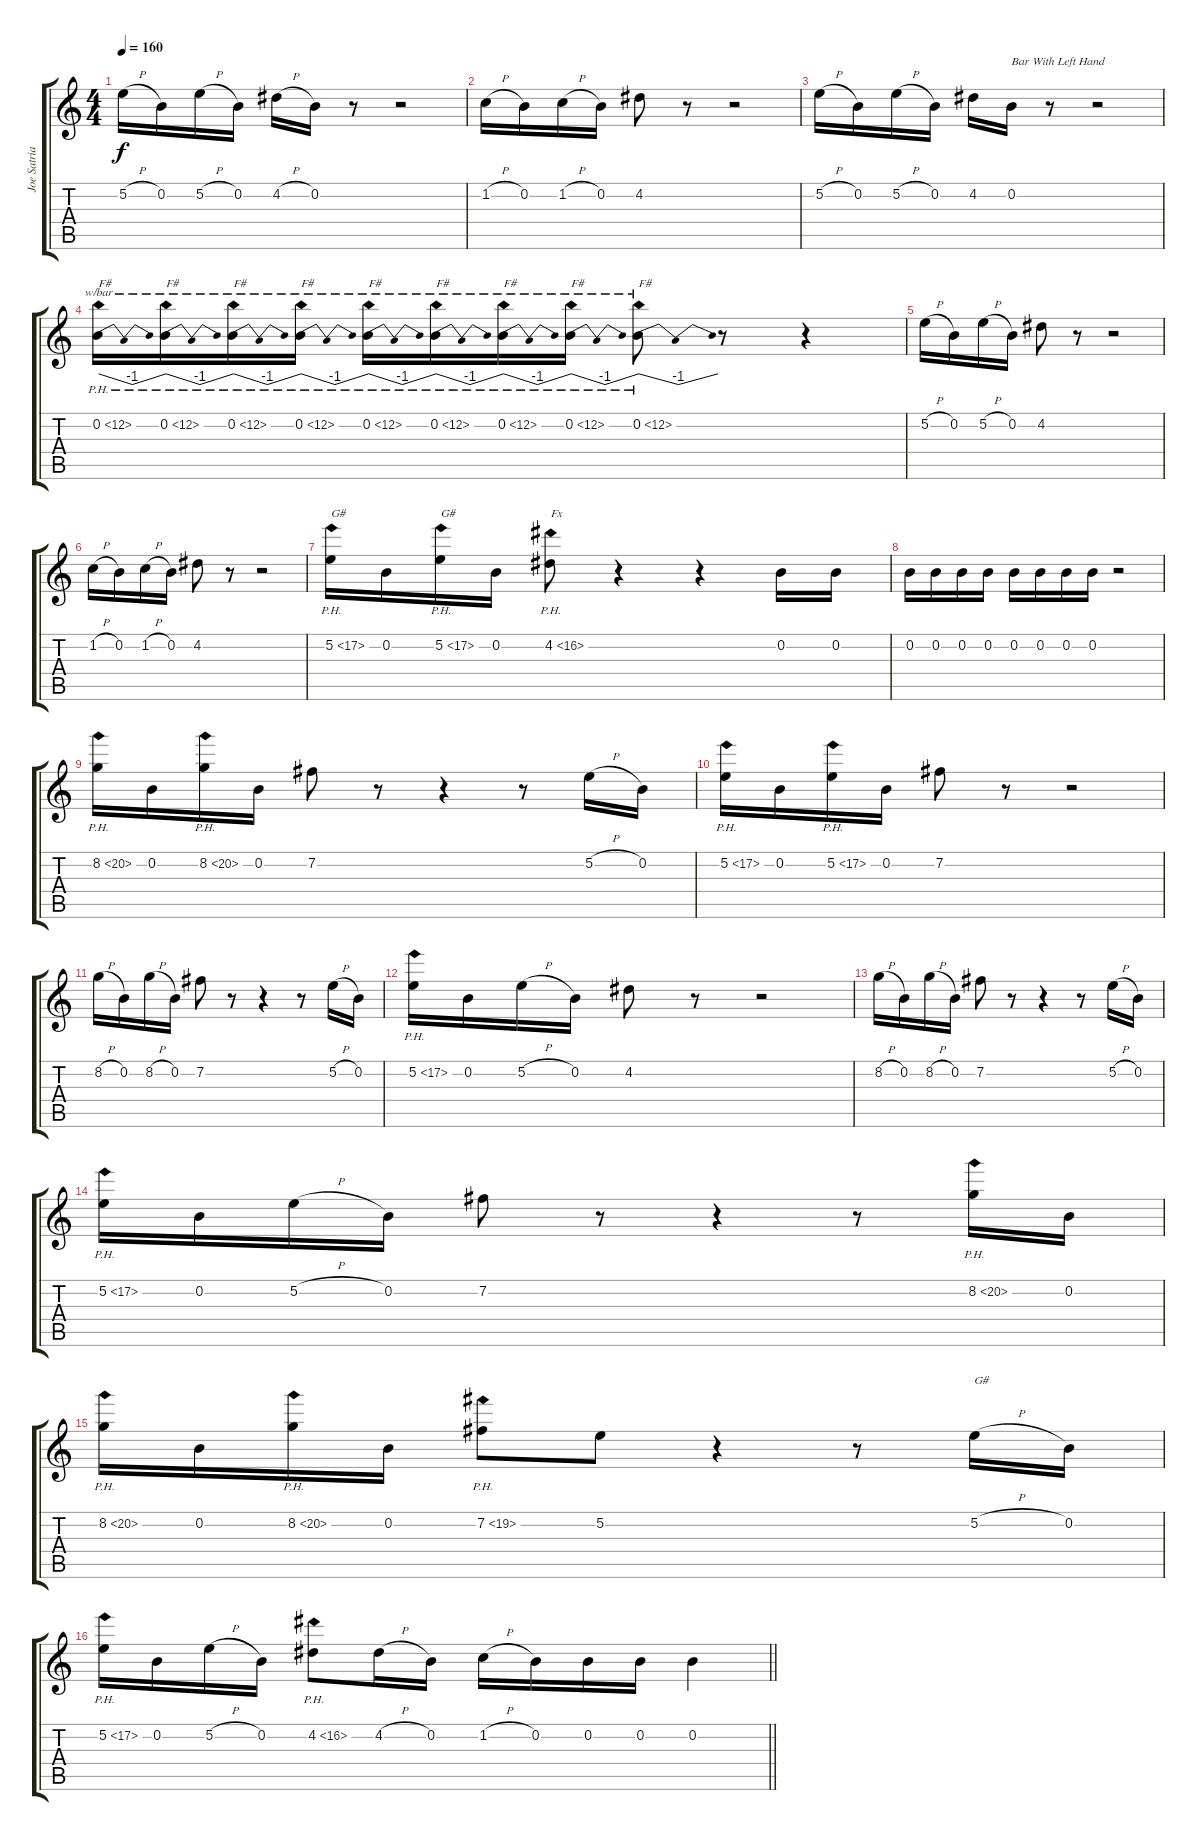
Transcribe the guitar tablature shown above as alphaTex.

\track ("Joe Satriani" "Joe Satria") {instrument distortionguitar}
\staff {score tabs}
\tuning (E4 B3 G3 D3 A2 E2) {hide}
\ts (4 4)
\tempo 160
\clef g2
\ks c
5.2{h}.16{dy f} 0.2.16 5.2{h}.16 0.2.16 4.2{h}.16 0.2.16 r.8 r.2 |
1.2{h}.16 0.2.16 1.2{h}.16 0.2.16 4.2.8 r.8 r.2 |
5.2{h}.16 0.2.16 5.2{h}.16 0.2.16 4.2.16 0.2.16{txt "Bar With Left Hand"} r.8 r.2 |
0.2{ph 12}.16{tbe (dip default 0 0 30 -4 60 0) txt "F#"} 0.2{ph 12}.16{tbe (dip default 0 0 30 -4 60 0) txt "F#"} 0.2{ph 12}.16{tbe (dip default 0 0 30 -4 60 0) txt "F#"} 0.2{ph 12}.16{tbe (dip default 0 0 30 -4 60 0) txt "F#"} 0.2{ph 12}.16{tbe (dip default 0 0 30 -4 60 0) txt "F#"} 0.2{ph 12}.16{tbe (dip default 0 0 30 -4 60 0) txt "F#"} 0.2{ph 12}.16{tbe (dip default 0 0 30 -4 60 0) txt "F#"} 0.2{ph 12}.16{tbe (dip default 0 0 30 -4 60 0) txt "F#"} 0.2{ph 12}.8{tbe (dip default 0 0 30 -4 60 0) txt "F#"} r.8 r.4 |
5.2{h}.16 0.2.16 5.2{h}.16 0.2.16 4.2.8 r.8 r.2 |
1.2{h}.16 0.2.16 1.2{h}.16 0.2.16 4.2.8 r.8 r.2 |
5.2{ph 12}.16{txt "G#"} 0.2.16 5.2{ph 12}.16{txt "G#"} 0.2.16 4.2{ph 12}.8{txt "Fx"} r.4 r.4 0.2.16 0.2.16 |
0.2.16 0.2.16 0.2.16 0.2.16 0.2.16 0.2.16 0.2.16 0.2.16 r.2 |
8.2{ph 12}.16 0.2.16 8.2{ph 12}.16 0.2.16 7.2.8 r.8 r.4 r.8 5.2{h}.16 0.2.16 |
5.2{ph 12}.16 0.2.16 5.2{ph 12}.16 0.2.16 7.2.8 r.8 r.2 |
8.2{h}.16 0.2.16 8.2{h}.16 0.2.16 7.2.8 r.8 r.4 r.8 5.2{h}.16 0.2.16 |
5.2{ph 12}.16 0.2.16 5.2{h}.16 0.2.16 4.2.8 r.8 r.2 |
8.2{h}.16 0.2.16 8.2{h}.16 0.2.16 7.2.8 r.8 r.4 r.8 5.2{h}.16 0.2.16 |
5.2{ph 12}.16 0.2.16 5.2{h}.16 0.2.16 7.2.8 r.8 r.4 r.8 8.2{ph 12}.16 0.2.16 |
8.2{ph 12}.16 0.2.16 8.2{ph 12}.16 0.2.16 7.2{ph 12}.8 5.2.8 r.4 r.8 5.2{h}.16{txt "G#"} 0.2.16 |
\barLineRight lightlight
5.2{ph 12}.16 0.2.16 5.2{h}.16 0.2.16 4.2{ph 12}.8 4.2{h}.16 0.2.16 1.2{h}.16 0.2.16 0.2.16 0.2.16 0.2.4
